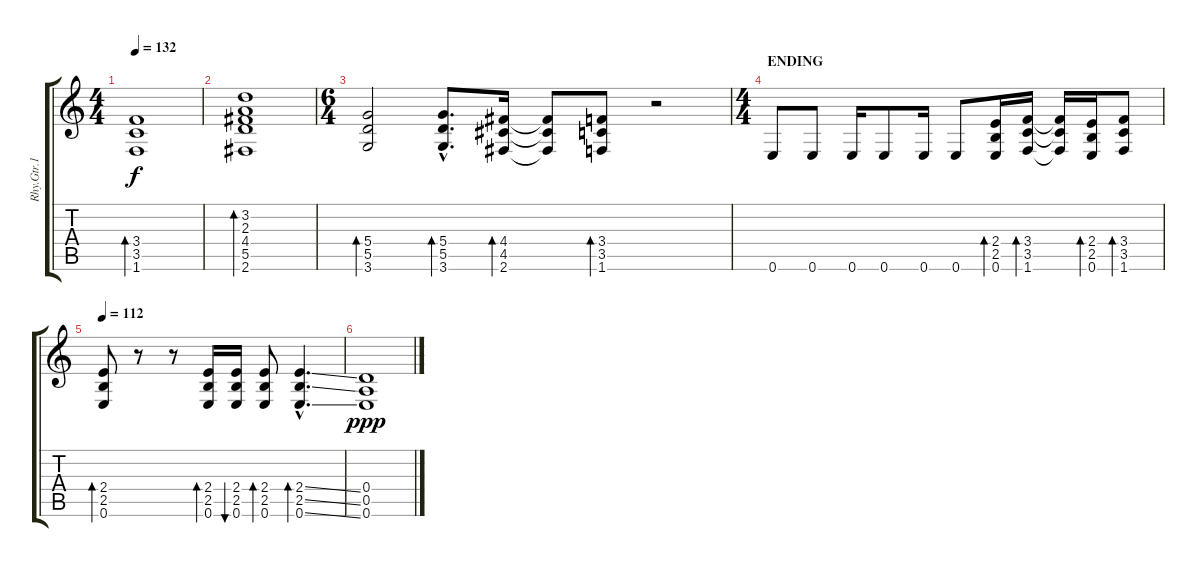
\track ("Rhy.Gtr.1" "Rhy.Gtr.1") {instrument distortionguitar}
\staff {score tabs}
\tuning (E4 B3 G3 D3 A2 E2) {hide}
\ts (4 4)
\tempo 132
\clef g2
\ks c
(3.4 3.5 1.6).1{bd 60 dy f} |
(3.2 2.3 4.4 5.5 2.6).1{bd 60} |
\ts (6 4)
(5.4 5.5 3.6).2{bd 60} (5.4{hac} 5.5{hac} 3.6{hac}).8{d bd 60} (4.4 4.5 2.6).16{bd 30} (4.4{t} 4.5{t} 2.6{t}).8 (3.4 3.5 1.6).8{bd 60} r.2 |
\ts (4 4)
\section ("" "ENDING")
0.6.8 0.6.8 0.6.16 0.6.8 0.6.16 0.6.8 (2.4 2.5 0.6).16{bd 30} (3.4 3.5 1.6).16{bd 30} (3.4{t} 3.5{t} 1.6{t}).16 (2.4 2.5 0.6).16{bd 30} (3.4 3.5 1.6).8{bd 30} |
\tempo 112
(2.4 2.5 0.6).8{bd 30} r.8 r.8 (2.4 2.5 0.6).16{bd 60} (2.4 2.5 0.6).16{bu 30} (2.4 2.5 0.6).8{bd 30} (2.4{ss hac} 2.5{ss hac} 0.6{ss hac}).4{d bd 30} |
(0.4 0.5 0.6).1{dy ppp}
